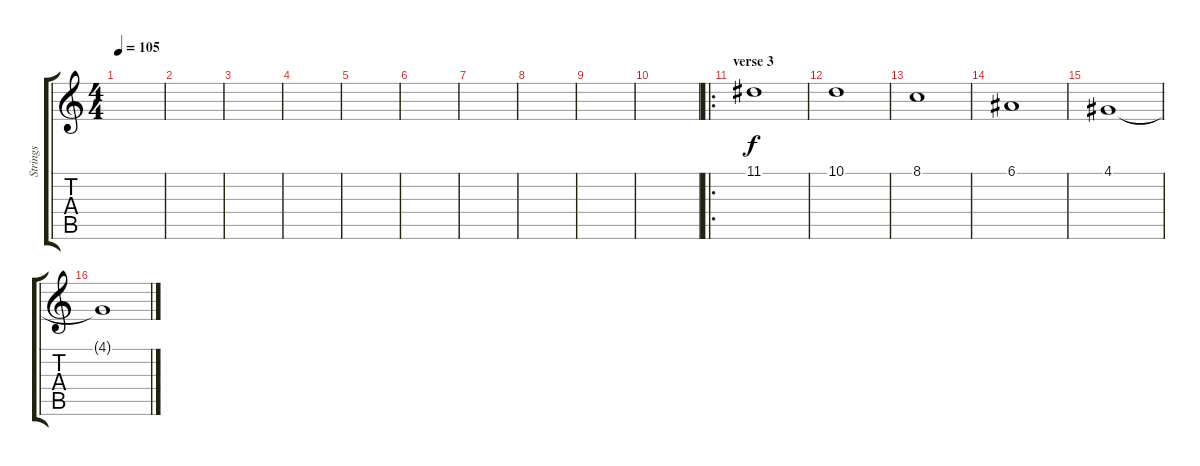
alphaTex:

\track ("Strings" "Strings") {instrument stringensemble2}
\staff {score tabs}
\tuning (E4 B3 G3 D3 A2 E2) {hide}
\ts (4 4)
\tempo 105
\clef g2
\ks c
|
|
|
|
|
|
|
|
|
|
\ro
\section ("" "verse 3")
11.1.1 |
10.1.1 |
8.1.1 |
6.1.1 |
4.1.1 |
4.1{t}.1
